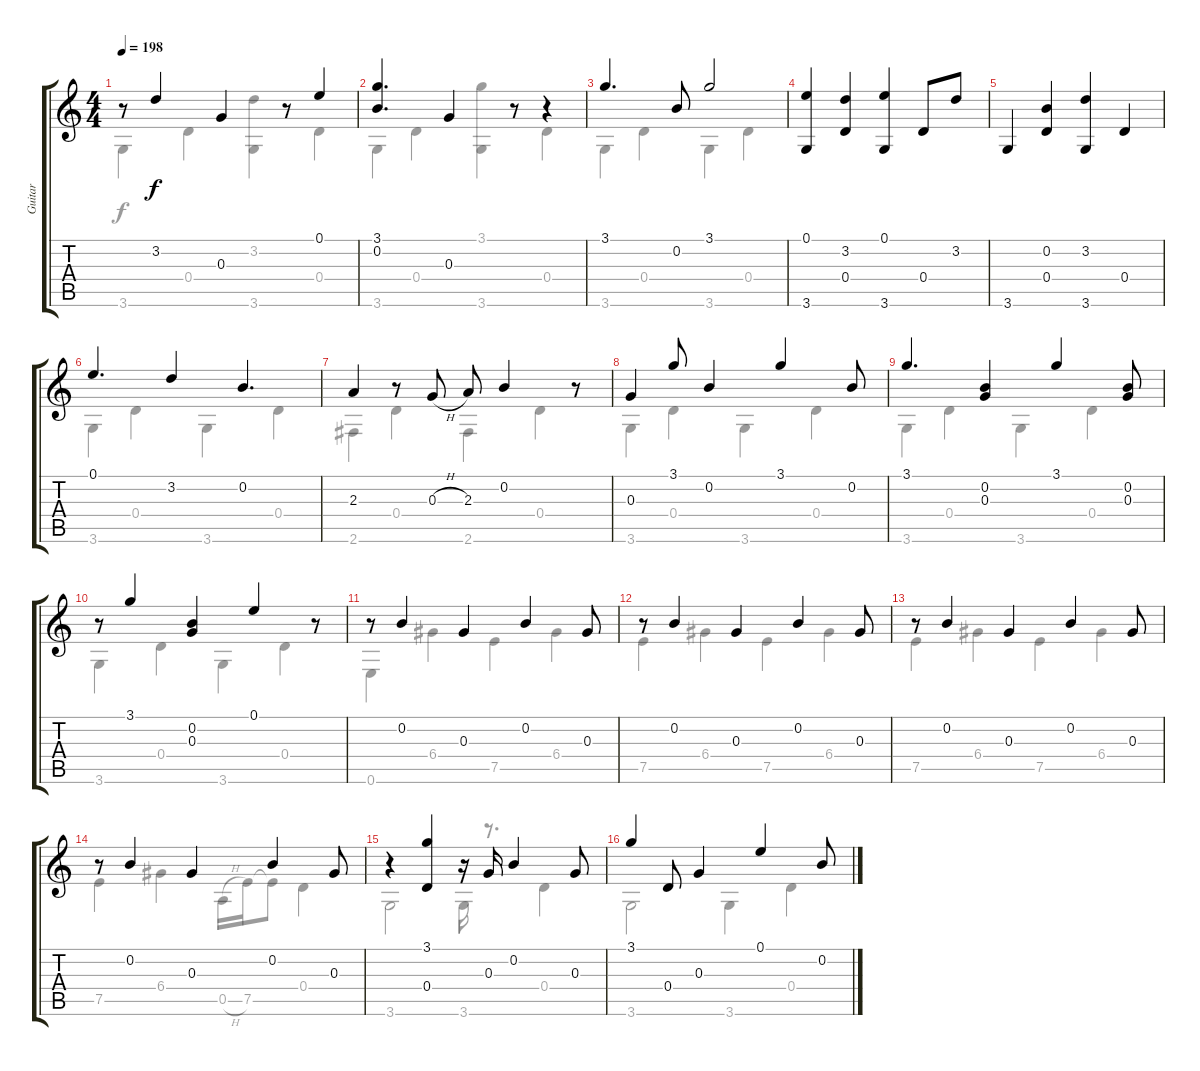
\track ("Guitar" "Guitar") {instrument acousticguitarsteel}
\staff {score tabs}
\tuning (E4 B3 G3 D3 A2 E2) {hide}
\voice
\ts (4 4)
\tempo 198
\clef g2
\ks c
r.8{dy f} 3.2.4 0.3.4 r.8 0.1.4 |
(3.1 0.2).4{d} 0.3.4 r.8 r.4 |
3.1.4{d} 0.2.8 3.1.2 |
(0.1 3.6).4 (3.2 0.4).4 (0.1 3.6).4 0.4.8 3.2.8 |
3.6.4 (0.2 0.4).4 (3.2 3.6).4 0.4.4 |
0.1.4{d} 3.2.4 0.2.4{d} |
2.3.4 r.8 0.3{h}.8 2.3.8 0.2.4 r.8 |
0.3.4 3.1.8 0.2.4 3.1.4 0.2.8 |
3.1.4{d} (0.2 0.3).4 3.1.4 (0.2 0.3).8 |
r.8 3.1.4 (0.2 0.3).4 0.1.4 r.8 |
r.8 0.2.4 0.3.4 0.2.4 0.3.8 |
r.8 0.2.4 0.3.4 0.2.4 0.3.8 |
r.8 0.2.4 0.3.4 0.2.4 0.3.8 |
r.8 0.2.4 0.3.4 0.2.4 0.3.8 |
r.4 (3.1 0.4).4 r.16 0.3.16 0.2.4 0.3.8 |
3.1.4 0.4.8 0.3.4 0.1.4 0.2.8
\voice
\clef g2
\ottava regular
\simile none
\ks c
3.6.4{dy f} 0.4.4 (3.2 3.6).4 0.4.4 |
3.6.4 0.4.4 (3.1 3.6).4 0.4.4 |
3.6.4 0.4.4 3.6.4 0.4.4 |
|
|
3.6.4 0.4.4 3.6.4 0.4.4 |
2.6.4 0.4.4 2.6.4 0.4.4 |
3.6.4 0.4.4 3.6.4 0.4.4 |
3.6.4 0.4.4 3.6.4 0.4.4 |
3.6.4 0.4.4 3.6.4 0.4.4 |
0.6.4 6.4.4 7.5.4 6.4.4 |
7.5.4 6.4.4 7.5.4 6.4.4 |
7.5.4 6.4.4 7.5.4 6.4.4 |
7.5.4 6.4.4 0.5{h}.16 7.5.16 7.5{t}.8 0.4.4 |
3.6.2 3.6.16 r.8{d} 0.4.4 |
3.6.2 3.6.4 0.4.4
